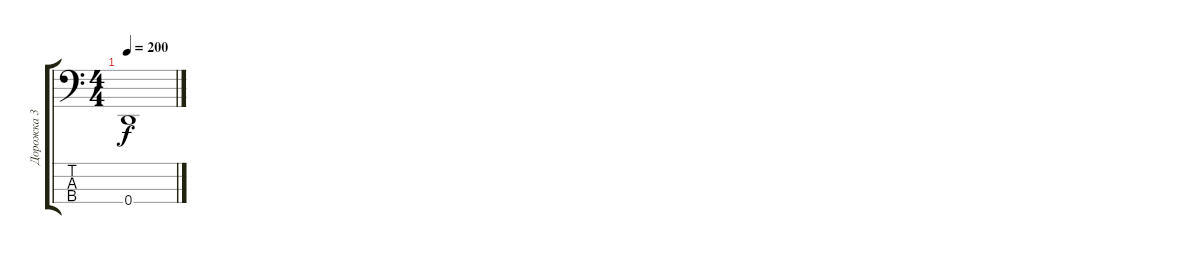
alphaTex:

\track ("Дорожка 3" "Дорожка 3") {instrument electricbassfinger}
\staff {score tabs}
\tuning (G2 D2 A1 D1) {hide}
\ts (4 4)
\tempo 200
\clef f4
\ks c
0.4{t}.1{dy f}
